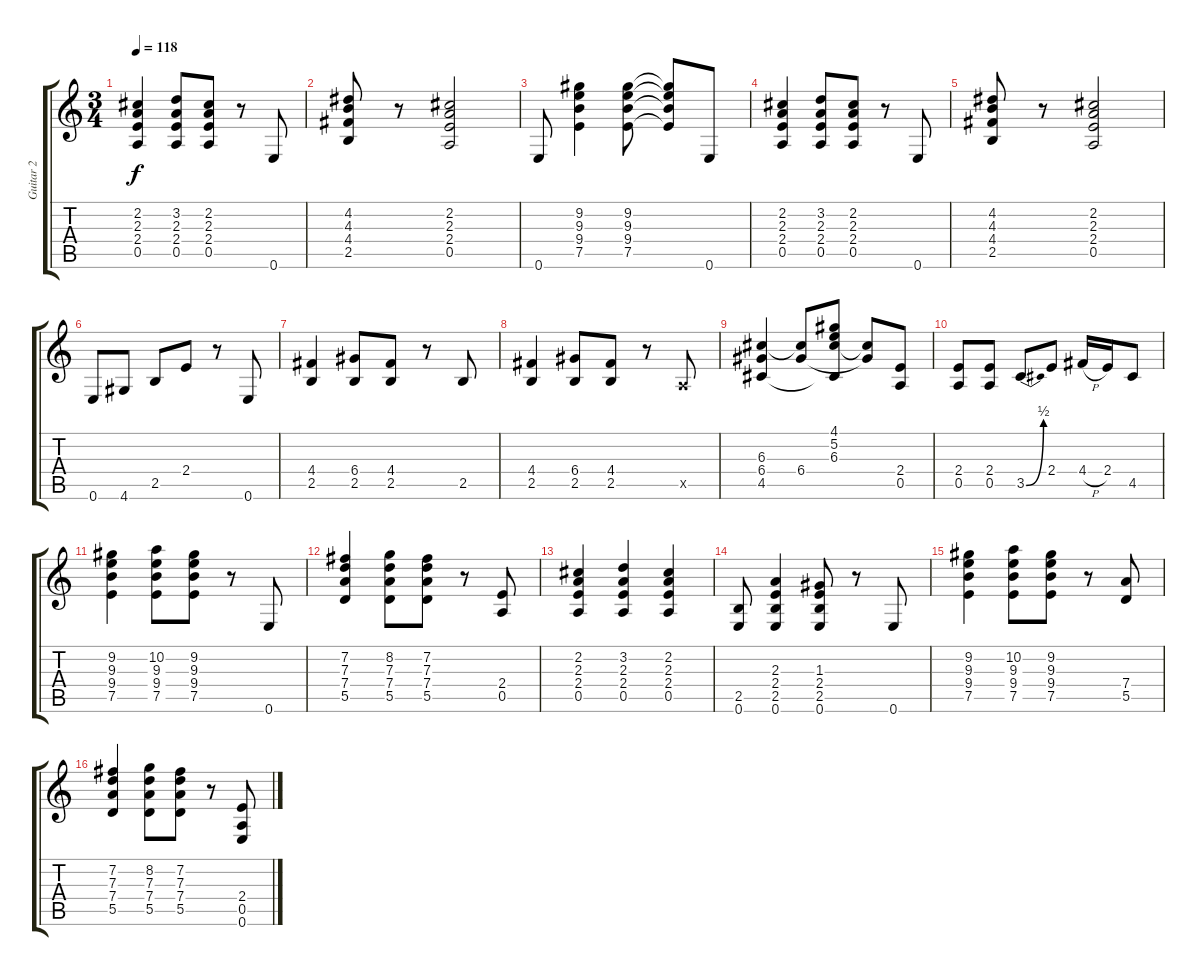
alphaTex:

\track ("Guitar 2" "Guitar 2") {instrument overdrivenguitar}
\staff {score tabs}
\tuning (E4 B3 G3 D3 A2 E2) {hide}
\ts (3 4)
\tempo 118
\clef g2
\ks c
(2.2 2.3 2.4 0.5).4{dy f} (3.2 2.3 2.4 0.5).8 (2.2 2.3 2.4 0.5).8 r.8 0.6.8 |
(4.2 4.3 4.4 2.5).8 r.8 (2.2 2.3 2.4 0.5).2 |
0.6.8 (9.2 9.3 9.4 7.5).4 (9.2 9.3 9.4 7.5).8 (9.2{t} 9.3{t} 9.4{t} 7.5{t}).8 0.6.8 |
(2.2 2.3 2.4 0.5).4 (3.2 2.3 2.4 0.5).8 (2.2 2.3 2.4 0.5).8 r.8 0.6.8 |
(4.2 4.3 4.4 2.5).8 r.8 (2.2 2.3 2.4 0.5).2 |
0.6.8 4.6.8 2.5.8 2.4.8 r.8 0.6.8 |
(4.4 2.5).4 (6.4 2.5).8 (4.4 2.5).8 r.8 2.5.8 |
(4.4 2.5).4 (6.4 2.5).8 (4.4 2.5).8 r.8 0.5{x}.8 |
(6.3 6.4 4.5).4 (6.3{t} 6.4).8 (4.1 5.2 6.3 4.5{t}).8 (6.3{t} 6.4{t}).8 (2.4 0.5).8 |
(2.4 0.5).8 (2.4 0.5).8 3.5{be (bend 0 0 60 2)}.8 2.4.8 4.4{h}.16 2.4.16 4.5.8 |
(9.2 9.3 9.4 7.5).4 (10.2 9.3 9.4 7.5).8 (9.2 9.3 9.4 7.5).8 r.8 0.6.8 |
(7.2 7.3 7.4 5.5).4 (8.2 7.3 7.4 5.5).8 (7.2 7.3 7.4 5.5).8 r.8 (2.4 0.5).8 |
(2.2 2.3 2.4 0.5).4 (3.2 2.3 2.4 0.5).4 (2.2 2.3 2.4 0.5).4 |
(2.5 0.6).8 (2.3 2.4 2.5 0.6).4 (1.3 2.4 2.5 0.6).8 r.8 0.6.8 |
(9.2 9.3 9.4 7.5).4 (10.2 9.3 9.4 7.5).8 (9.2 9.3 9.4 7.5).8 r.8 (7.4 5.5).8 |
(7.2 7.3 7.4 5.5).4 (8.2 7.3 7.4 5.5).8 (7.2 7.3 7.4 5.5).8 r.8 (2.4 0.5 0.6).8
